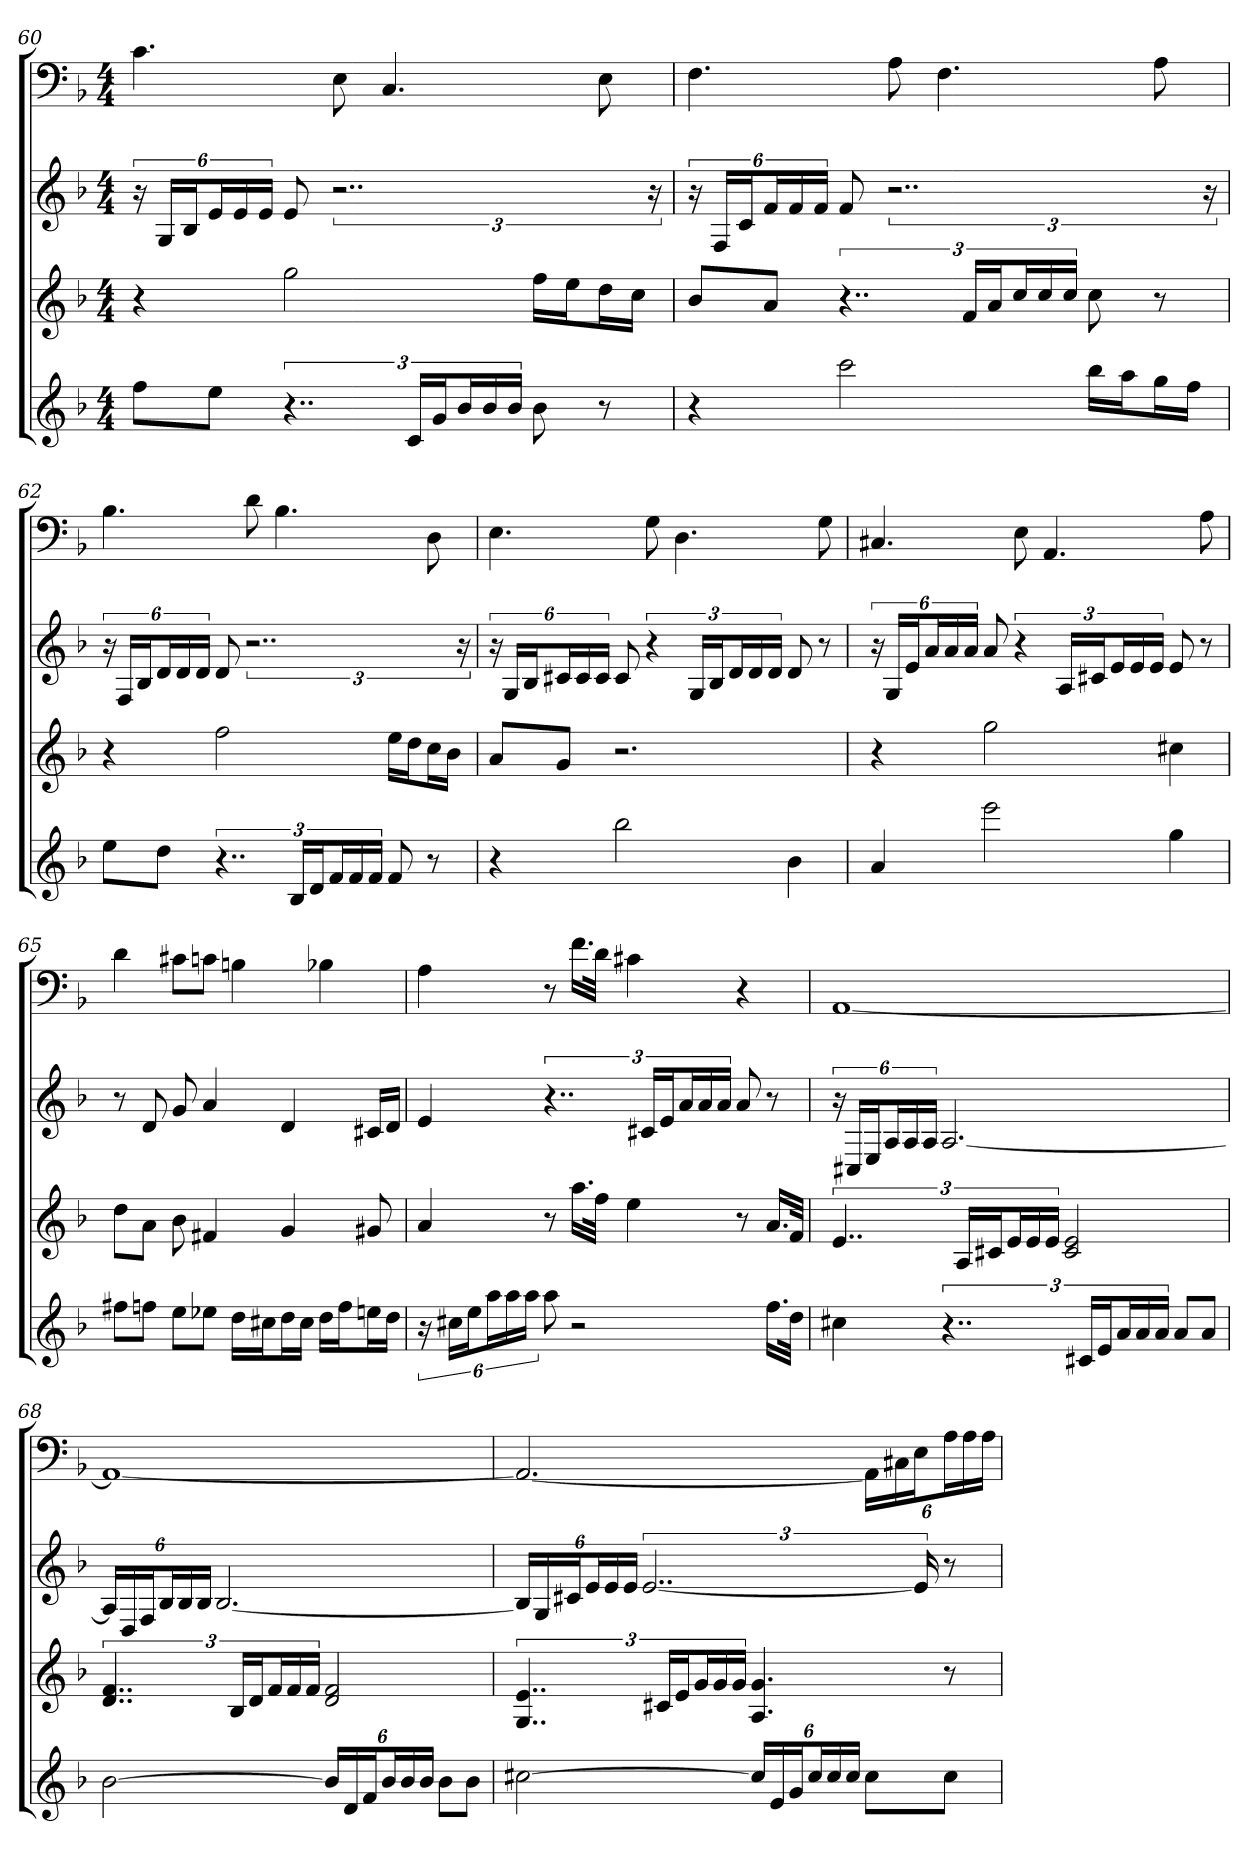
**kern	**kern	**kern	**kern
*part4	*part3	*part2	*part1
*staff4	*staff3	*staff2	*staff1
*k[b-]	*k[b-]	*k[b-]	*k[b-]
*d:	*d:	*d:	*d:
*M4/4	*M4/4	*M4/4	*M4/4
=60	=60	=60	=60
8ffL	4r	24r	4.c
.	.	24GLL	.
.	.	24B-J	.
8eeJ	.	24eL	.
.	.	24e	.
.	.	24eJJ	.
6..r	2gg	8e	.
.	.	3..r	8E
.	.	.	4.C
24cLL	.	.	.
24gJ	.	.	.
24b-L	.	.	.
24b-	.	.	.
24b-JJ	.	.	.
8b-	16ffLL	.	.
.	16eeJ	.	.
8r	16ddL	.	8E
.	16ccJJ	.	.
.	.	24r	.
=61	=61	=61	=61
4r	8b-L	24r	4.F
.	.	24FLL	.
.	.	24cJ	.
.	8aJ	24fL	.
.	.	24f	.
.	.	24fJJ	.
2ccc	6..r	8f	.
.	.	3..r	8A
.	.	.	4.F
.	24fLL	.	.
.	24aJ	.	.
.	24ccL	.	.
.	24cc	.	.
.	24ccJJ	.	.
16bb-LL	8cc	.	.
16aaJ	.	.	.
16ggL	8r	.	8A
16ffJJ	.	.	.
.	.	24r	.
=62	=62	=62	=62
8eeL	4r	24r	4.B-
.	.	24FLL	.
.	.	24B-J	.
8ddJ	.	24dL	.
.	.	24d	.
.	.	24dJJ	.
6..r	2ff	8d	.
.	.	3..r	8d
.	.	.	4.B-
24B-LL	.	.	.
24dJ	.	.	.
24fL	.	.	.
24f	.	.	.
24fJJ	.	.	.
8f	16eeLL	.	.
.	16ddJ	.	.
8r	16ccL	.	8D
.	16b-JJ	.	.
.	.	24r	.
=63	=63	=63	=63
4r	8aL	24r	4.E
.	.	24GLL	.
.	.	24B-J	.
.	8gJ	24c#XL	.
.	.	24c#	.
.	.	24c#JJ	.
2bb-	2.r	8c#	.
.	.	6r	8G
.	.	.	4.D
.	.	24GLL	.
.	.	24B-J	.
.	.	24dL	.
.	.	24d	.
.	.	24dJJ	.
4b-	.	8d	.
.	.	8r	8G
=64	=64	=64	=64
4a	4r	24r	4.C#X
.	.	24GLL	.
.	.	24eJ	.
.	.	24aL	.
.	.	24a	.
.	.	24aJJ	.
2eee	2gg	8a	.
.	.	6r	8E
.	.	.	4.AA
.	.	24ALL	.
.	.	24c#XJ	.
.	.	24eL	.
.	.	24e	.
.	.	24eJJ	.
4gg	4cc#X	8e	.
.	.	8r	8A
=65	=65	=65	=65
8ff#XL	8ddL	8r	4d
8ffnJ	8aJ	8d	.
8eeL	8b-	8g	8c#XL
8ee-XJ	4f#X	4a	8cnJ
16ddLL	.	.	4Bn
16cc#XJ	.	.	.
16ddL	4g	4d	.
16cc#JJ	.	.	.
16ddLL	.	.	4B-X
16ffJ	.	.	.
16eenL	8g#X	16c#XLL	.
16ddJJ	.	16dJJ	.
=66	=66	=66	=66
24r	4a	4e	4A
24cc#XLL	.	.	.
24eeJ	.	.	.
24aaL	.	.	.
24aa	.	.	.
24aaJJ	.	.	.
8aa	8r	6..r	8r
2r	16.aaLL	.	16.fLL
.	32ffJJk	.	32dJJk
.	4ee	.	4c#X
.	.	24c#XLL	.
.	.	24eJ	.
.	.	24aL	.
.	.	24a	.
.	.	24aJJ	.
.	8r	8a	4r
16.ffLL	16.aLL	8r	.
32ddJJk	32fJJk	.	.
=67	=67	=67	=67
4cc#X	6..e	24r	[1AA
.	.	24C#XLL	.
.	.	24EJ	.
.	.	24AL	.
.	.	24A	.
.	.	24AJJ	.
6..r	.	[2.A	.
.	24ALL	.	.
.	24c#XJ	.	.
.	24eL	.	.
.	24e	.	.
.	24eJJ	.	.
.	2c# 2e	.	.
24c#XLL	.	.	.
24eJ	.	.	.
24aL	.	.	.
24a	.	.	.
24aJJ	.	.	.
8aL	.	.	.
8aJ	.	.	.
=68	=68	=68	=68
[2b-	6..d 6..f	24ALL]	1AA_
.	.	24D	.
.	.	24FJ	.
.	.	24B-L	.
.	.	24B-	.
.	.	24B-JJ	.
.	.	[2.B-	.
.	24B-LL	.	.
.	24dJ	.	.
.	24fL	.	.
.	24f	.	.
.	24fJJ	.	.
24b-LL]	2d 2f	.	.
24d	.	.	.
24fJ	.	.	.
24b-L	.	.	.
24b-	.	.	.
24b-JJ	.	.	.
8b-L	.	.	.
8b-J	.	.	.
=69	=69	=69	=69
[2cc#X	6..G 6..e	24B-LL]	2.AA_
.	.	24G	.
.	.	24c#XJ	.
.	.	24eL	.
.	.	24e	.
.	.	24eJJ	.
.	.	[3..e	.
.	24c#XLL	.	.
.	24eJ	.	.
.	24gL	.	.
.	24g	.	.
.	24gJJ	.	.
24cc#LL]	4.A 4.g	.	.
24e	.	.	.
24gJ	.	.	.
24cc#L	.	.	.
24cc#	.	.	.
24cc#JJ	.	.	.
8cc#L	.	.	24AALL]
.	.	.	24C#X
.	.	24e]	24EJ
8cc#J	8r	8r	24AL
.	.	.	24A
.	.	.	24AJJ
=	=	=	=
*-	*-	*-	*-
